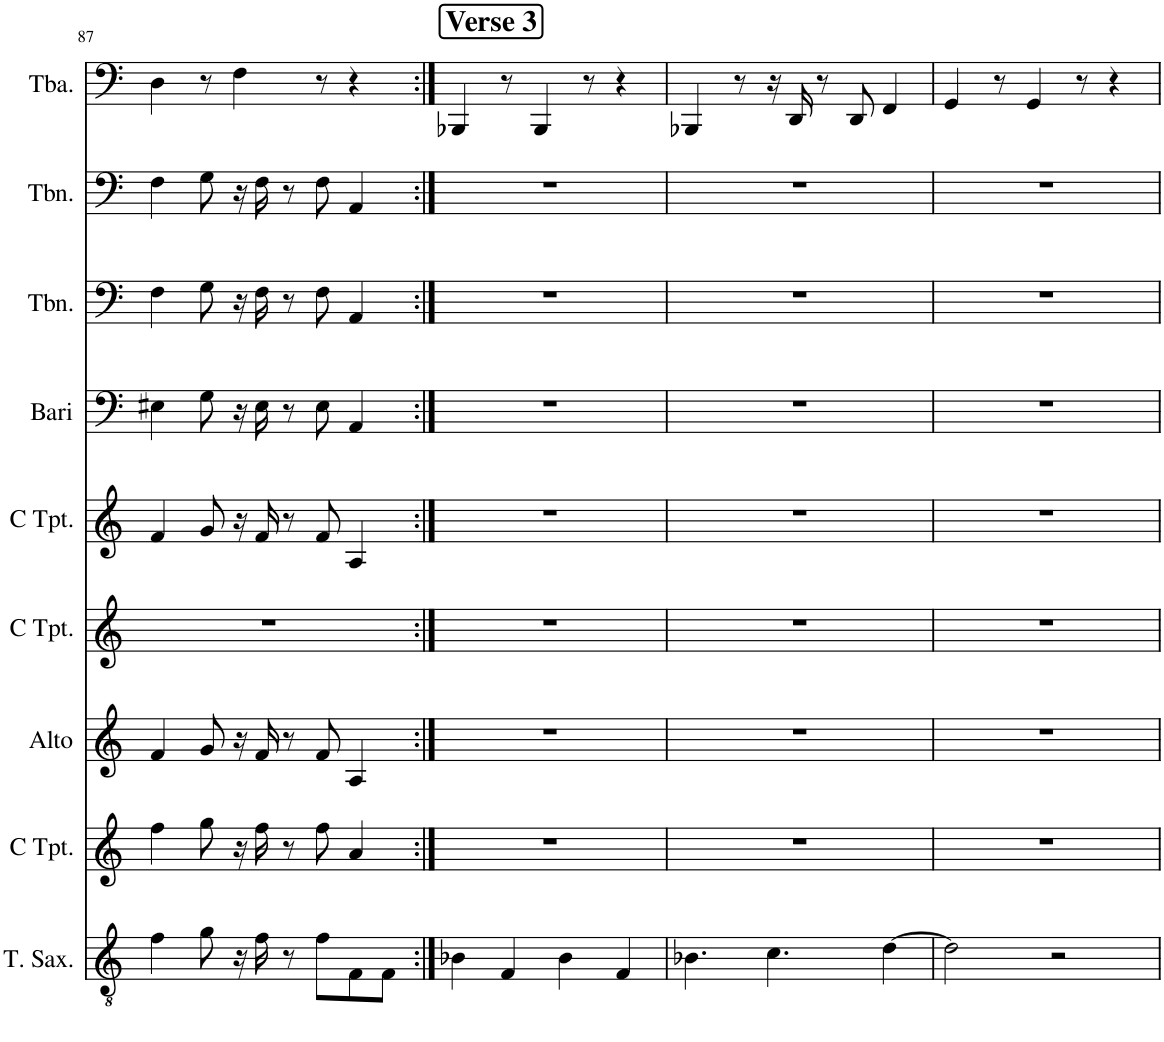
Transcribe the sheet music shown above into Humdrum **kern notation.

**kern	**kern	**kern	**kern	**kern	**kern	**kern	**kern	**kern
*part9	*part8	*part7	*part6	*part5	*part4	*part3	*part2	*part1
*staff9	*staff8	*staff7	*staff6	*staff5	*staff4	*staff3	*staff2	*staff1
*I"Tenor Saxophone	*I"C Trumpet	*I"Alto Sax	*I"C Trumpet	*I"C Trumpet	*I"Baritone Sax	*I"Trombone	*I"Trombone	*I"Tuba
*I'T. Sax.	*I'C Tpt.	*I'Alto	*I'C Tpt.	*I'C Tpt.	*I'Bari	*I'Tbn.	*I'Tbn.	*I'Tba.
!!LO:PB:g=z
*clefGv2	*clefG2	*clefG2	*clefG2	*clefG2	*clefF4	*clefF4	*clefF4	*clefF4
*Trd8c14	*	*	*	*	*	*	*	*
*k[]	*k[]	*k[]	*k[]	*k[]	*k[]	*k[]	*k[]	*k[]
*M4/4	*M4/4	*M4/4	*M4/4	*M4/4	*M4/4	*M4/4	*M4/4	*M4/4
=87	=87	=87	=87	=87	=87	=87	=87	=87
4f\	4ff\	4f/	1r	4f/	4E#X\	4F\	4F\	4D\
8g\	8gg\	8g/	.	8g/	8G\	8G\	8G\	8r
16r	16r	16r	.	16r	16r	16r	16r	4F\
16f\	16ff\	16f/	.	16f/	16E#\	16F\	16F\	.
8r	8r	8r	.	8r	8r	8r	8r	.
8f\L	8ff\	8f/	.	8f/	8E#\	8F\	8F\	8r
8F\	4a/	4A/	.	4A/	4AA/	4AA/	4AA/	4r
8F\J	.	.	.	.	.	.	.	.
!!LO:REH:place=s1:a:B:cj:fs=14:t=Verse 3
=88:|!	=88:|!	=88:|!	=88:|!	=88:|!	=88:|!	=88:|!	=88:|!	=88:|!
4B-X\	1r	1r	1r	1r	1r	1r	1r	4BBB-X/
4F/	.	.	.	.	.	.	.	8r
.	.	.	.	.	.	.	.	4BBB-/
4B-\	.	.	.	.	.	.	.	.
.	.	.	.	.	.	.	.	8r
4F/	.	.	.	.	.	.	.	4r
=89	=89	=89	=89	=89	=89	=89	=89	=89
4.B-X\	1r	1r	1r	1r	1r	1r	1r	4BBB-X/
.	.	.	.	.	.	.	.	8r
4.c\	.	.	.	.	.	.	.	16r
.	.	.	.	.	.	.	.	16DD/
.	.	.	.	.	.	.	.	8r
.	.	.	.	.	.	.	.	8DD/
[4d\	.	.	.	.	.	.	.	4FF/
=90	=90	=90	=90	=90	=90	=90	=90	=90
2d\]	1r	1r	1r	1r	1r	1r	1r	4GG/
.	.	.	.	.	.	.	.	8r
.	.	.	.	.	.	.	.	4GG/
2r	.	.	.	.	.	.	.	.
.	.	.	.	.	.	.	.	8r
.	.	.	.	.	.	.	.	4r
=	=	=	=	=	=	=	=	=
*-	*-	*-	*-	*-	*-	*-	*-	*-
